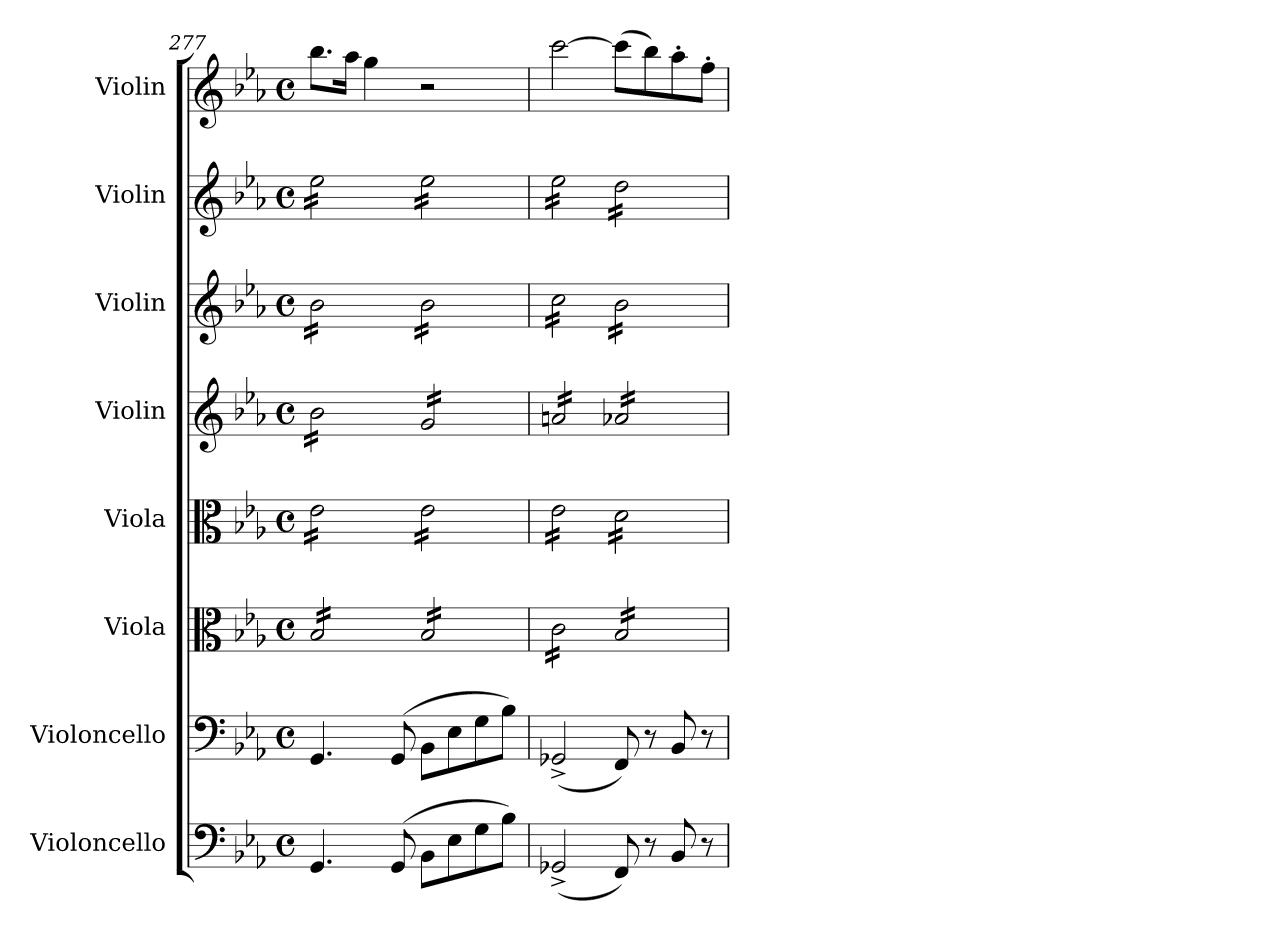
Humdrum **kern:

**kern	**kern	**kern	**kern	**kern	**kern	**kern	**kern
*part8	*part7	*part6	*part5	*part4	*part3	*part2	*part1
*staff8	*staff7	*staff6	*staff5	*staff4	*staff3	*staff2	*staff1
*I"Violoncello	*I"Violoncello	*I"Viola	*I"Viola	*I"Violin	*I"Violin	*I"Violin	*I"Violin
*I'Vc.	*I'Vc.	*I'Vla.	*I'Vla.	*I'Vln.	*I'Vln.	*I'Vln.	*I'Vln.
*clefF4	*clefF4	*clefC3	*clefC3	*clefG2	*clefG2	*clefG2	*clefG2
*k[b-e-a-]	*k[b-e-a-]	*k[b-e-a-]	*k[b-e-a-]	*k[b-e-a-]	*k[b-e-a-]	*k[b-e-a-]	*k[b-e-a-]
*M4/4	*M4/4	*M4/4	*M4/4	*M4/4	*M4/4	*M4/4	*M4/4
*met(c)	*met(c)	*met(c)	*met(c)	*met(c)	*met(c)	*met(c)	*met(c)
=277	=277	=277	=277	=277	=277	=277	=277
*	*	*tremolo	*	*	*	*	*
*	*	*	*tremolo	*	*	*	*
*	*	*	*	*tremolo	*	*	*
*	*	*	*	*	*tremolo	*	*
*	*	*	*	*	*	*tremolo	*
4.GG/	4.GG/	16B-/LL	16e-\LL	16b-\LL	16b-\LL	16ee-\LL	8.bb-\L
.	.	16B-/	16e-\	16b-\	16b-\	16ee-\	.
.	.	16B-/	16e-\	16b-\	16b-\	16ee-\	.
.	.	16B-/	16e-\	16b-\	16b-\	16ee-\	16aa-\Jk
.	.	16B-/	16e-\	16b-\	16b-\	16ee-\	4gg\
.	.	16B-/	16e-\	16b-\	16b-\	16ee-\	.
(>8GG/	(>8GG/	16B-/	16e-\	16b-\	16b-\	16ee-\	.
.	.	16B-/JJ	16e-\JJ	16b-\JJ	16b-\JJ	16ee-\JJ	.
8BB-\L	8BB-\L	16B-/LL	16e-\LL	16g/LL	16b-\LL	16ee-\LL	2r
.	.	16B-/	16e-\	16g/	16b-\	16ee-\	.
8E-\	8E-\	16B-/	16e-\	16g/	16b-\	16ee-\	.
.	.	16B-/	16e-\	16g/	16b-\	16ee-\	.
8G\	8G\	16B-/	16e-\	16g/	16b-\	16ee-\	.
.	.	16B-/	16e-\	16g/	16b-\	16ee-\	.
8B-\J)	8B-\J)	16B-/	16e-\	16g/	16b-\	16ee-\	.
.	.	16B-/JJ	16e-\JJ	16g/JJ	16b-\JJ	16ee-\JJ	.
=278	=278	=278	=278	=278	=278	=278	=278
(<2GG-X^/	(<2GG-X^/	16c\LL	16e-\LL	16an/LL	16cc\LL	16ee-\LL	[2ccc\
.	.	16c\	16e-\	16an/	16cc\	16ee-\	.
.	.	16c\	16e-\	16an/	16cc\	16ee-\	.
.	.	16c\	16e-\	16an/	16cc\	16ee-\	.
.	.	16c\	16e-\	16an/	16cc\	16ee-\	.
.	.	16c\	16e-\	16an/	16cc\	16ee-\	.
.	.	16c\	16e-\	16an/	16cc\	16ee-\	.
.	.	16c\JJ	16e-\JJ	16an/JJ	16cc\JJ	16ee-\JJ	.
8FF/)	8FF/)	16B-/LL	16d\LL	16a-X/LL	16b-\LL	16dd\LL	(>8ccc\L]
.	.	16B-/	16d\	16a-X/	16b-\	16dd\	.
8r	8r	16B-/	16d\	16a-X/	16b-\	16dd\	8bb-\)
.	.	16B-/	16d\	16a-X/	16b-\	16dd\	.
8BB-/	8BB-/	16B-/	16d\	16a-X/	16b-\	16dd\	8aa-'\
.	.	16B-/	16d\	16a-X/	16b-\	16dd\	.
8r	8r	16B-/	16d\	16a-X/	16b-\	16dd\	8ff'\J
.	.	16B-/JJ	16d\JJ	16a-X/JJ	16b-\JJ	16dd\JJ	.
*	*	*	*	*	*	*Xtremolo	*
*	*	*	*	*	*Xtremolo	*	*
*	*	*	*	*Xtremolo	*	*	*
*	*	*	*Xtremolo	*	*	*	*
*	*	*Xtremolo	*	*	*	*	*
=	=	=	=	=	=	=	=
*-	*-	*-	*-	*-	*-	*-	*-
